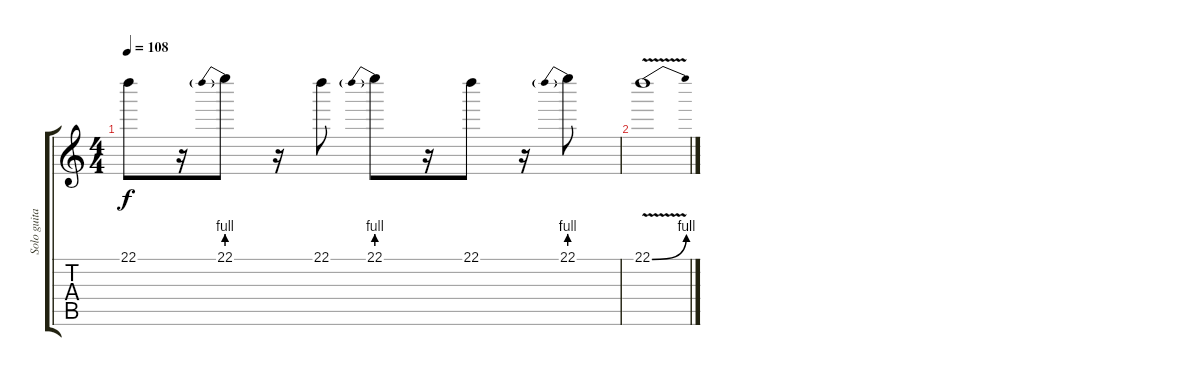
\track ("Solo guitar" "Solo guita") {instrument overdrivenguitar}
\staff {score tabs}
\tuning (E4 B3 G3 D3 A2 E2) {hide}
\ts (4 4)
\tempo 108
\clef g2
\ks c
22.1.8{dy f} r.16 22.1{be (prebend 0 4 60 4)}.8 r.16 22.1.8 22.1{be (prebend 0 4 60 4)}.8 r.16 22.1.8 r.16 22.1{be (prebend 0 4 60 4)}.8 |
22.1{be (bend 0 0 60 4) v}.1
